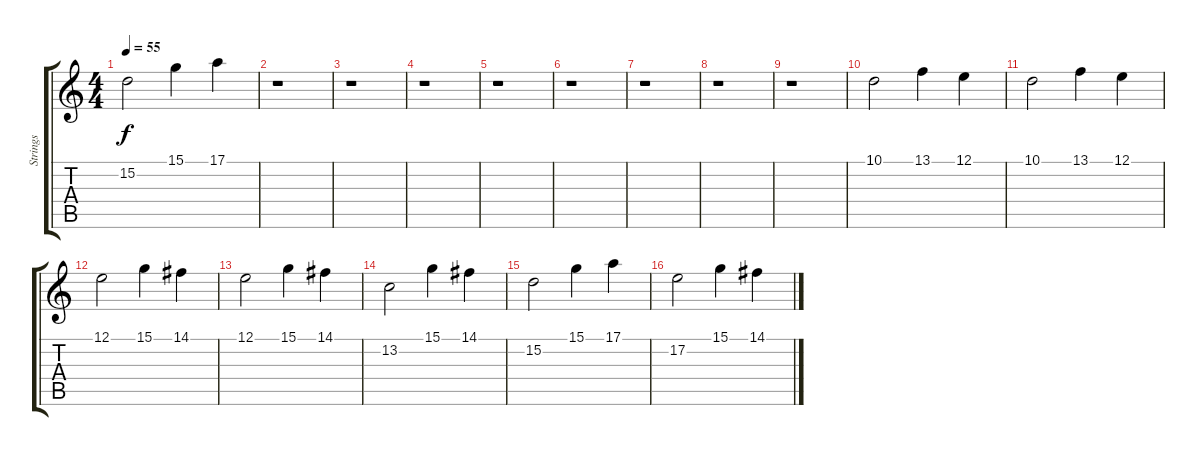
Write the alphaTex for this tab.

\track ("Strings" "Strings") {instrument stringensemble1}
\staff {score tabs}
\tuning (E4 B3 G3 D3 A2 E2) {hide}
\ts (4 4)
\tempo 55
\clef g2
\ks c
15.2.2{dy f} 15.1.4 17.1.4 |
r.1 |
r.1 |
r.1 |
r.1 |
r.1 |
r.1 |
r.1 |
r.1 |
10.1.2 13.1.4 12.1.4 |
10.1.2 13.1.4 12.1.4 |
12.1.2 15.1.4 14.1.4 |
12.1.2 15.1.4 14.1.4 |
13.2.2 15.1.4 14.1.4 |
15.2.2 15.1.4 17.1.4 |
17.2.2 15.1.4 14.1.4
